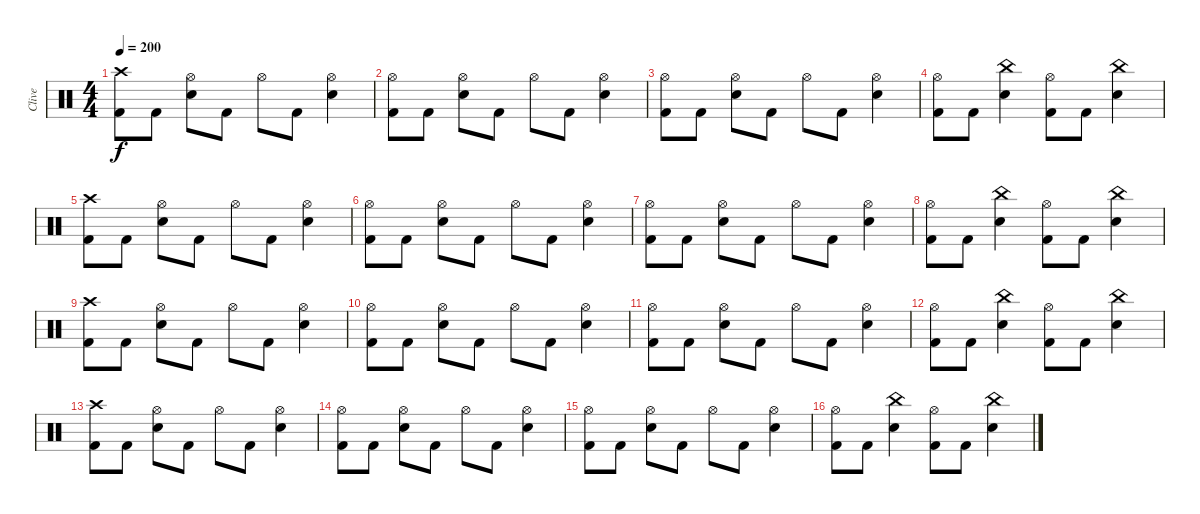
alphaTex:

\track ("Clive" "Clive") {instrument percussion}
\staff {score}
\articulation defaults
\ts (4 4)
\tempo 200
\clef neutral
\ks c
("Crash high (hit)" "Kick (hit) 2").8{dy f} "Kick (hit) 2".8 ("Hi-Hat (open)" "Snare (hit) 2").8 "Kick (hit) 2".8 "Hi-Hat (open)".8 "Kick (hit) 2".8 ("Hi-Hat (open)" "Snare (hit) 2").4 |
("Hi-Hat (open)" "Kick (hit) 2").8 "Kick (hit) 2".8 ("Hi-Hat (open)" "Snare (hit) 2").8 "Kick (hit) 2".8 "Hi-Hat (open)".8 "Kick (hit) 2".8 ("Hi-Hat (open)" "Snare (hit) 2").4 |
("Hi-Hat (open)" "Kick (hit) 2").8 "Kick (hit) 2".8 ("Hi-Hat (open)" "Snare (hit) 2").8 "Kick (hit) 2".8 "Hi-Hat (open)".8 "Kick (hit) 2".8 ("Hi-Hat (open)" "Snare (hit) 2").4 |
("Hi-Hat (open)" "Kick (hit) 2").8 "Kick (hit) 2".8 ("China (hit)" "Snare (hit) 2").4 ("Hi-Hat (open)" "Kick (hit) 2").8 "Kick (hit) 2".8 ("China (hit)" "Snare (hit) 2").4 |
("Crash high (hit)" "Kick (hit) 2").8 "Kick (hit) 2".8 ("Hi-Hat (open)" "Snare (hit) 2").8 "Kick (hit) 2".8 "Hi-Hat (open)".8 "Kick (hit) 2".8 ("Hi-Hat (open)" "Snare (hit) 2").4 |
("Hi-Hat (open)" "Kick (hit) 2").8 "Kick (hit) 2".8 ("Hi-Hat (open)" "Snare (hit) 2").8 "Kick (hit) 2".8 "Hi-Hat (open)".8 "Kick (hit) 2".8 ("Hi-Hat (open)" "Snare (hit) 2").4 |
("Hi-Hat (open)" "Kick (hit) 2").8 "Kick (hit) 2".8 ("Hi-Hat (open)" "Snare (hit) 2").8 "Kick (hit) 2".8 "Hi-Hat (open)".8 "Kick (hit) 2".8 ("Hi-Hat (open)" "Snare (hit) 2").4 |
("Hi-Hat (open)" "Kick (hit) 2").8 "Kick (hit) 2".8 ("China (hit)" "Snare (hit) 2").4 ("Hi-Hat (open)" "Kick (hit) 2").8 "Kick (hit) 2".8 ("China (hit)" "Snare (hit) 2").4 |
("Crash high (hit)" "Kick (hit) 2").8 "Kick (hit) 2".8 ("Hi-Hat (open)" "Snare (hit) 2").8 "Kick (hit) 2".8 "Hi-Hat (open)".8 "Kick (hit) 2".8 ("Hi-Hat (open)" "Snare (hit) 2").4 |
("Hi-Hat (open)" "Kick (hit) 2").8 "Kick (hit) 2".8 ("Hi-Hat (open)" "Snare (hit) 2").8 "Kick (hit) 2".8 "Hi-Hat (open)".8 "Kick (hit) 2".8 ("Hi-Hat (open)" "Snare (hit) 2").4 |
("Hi-Hat (open)" "Kick (hit) 2").8 "Kick (hit) 2".8 ("Hi-Hat (open)" "Snare (hit) 2").8 "Kick (hit) 2".8 "Hi-Hat (open)".8 "Kick (hit) 2".8 ("Hi-Hat (open)" "Snare (hit) 2").4 |
("Hi-Hat (open)" "Kick (hit) 2").8 "Kick (hit) 2".8 ("China (hit)" "Snare (hit) 2").4 ("Hi-Hat (open)" "Kick (hit) 2").8 "Kick (hit) 2".8 ("China (hit)" "Snare (hit) 2").4 |
("Crash high (hit)" "Kick (hit) 2").8 "Kick (hit) 2".8 ("Hi-Hat (open)" "Snare (hit) 2").8 "Kick (hit) 2".8 "Hi-Hat (open)".8 "Kick (hit) 2".8 ("Hi-Hat (open)" "Snare (hit) 2").4 |
("Hi-Hat (open)" "Kick (hit) 2").8 "Kick (hit) 2".8 ("Hi-Hat (open)" "Snare (hit) 2").8 "Kick (hit) 2".8 "Hi-Hat (open)".8 "Kick (hit) 2".8 ("Hi-Hat (open)" "Snare (hit) 2").4 |
("Hi-Hat (open)" "Kick (hit) 2").8 "Kick (hit) 2".8 ("Hi-Hat (open)" "Snare (hit) 2").8 "Kick (hit) 2".8 "Hi-Hat (open)".8 "Kick (hit) 2".8 ("Hi-Hat (open)" "Snare (hit) 2").4 |
("Hi-Hat (open)" "Kick (hit) 2").8 "Kick (hit) 2".8 ("China (hit)" "Snare (hit) 2").4 ("Hi-Hat (open)" "Kick (hit) 2").8 "Kick (hit) 2".8 ("China (hit)" "Snare (hit) 2").4
